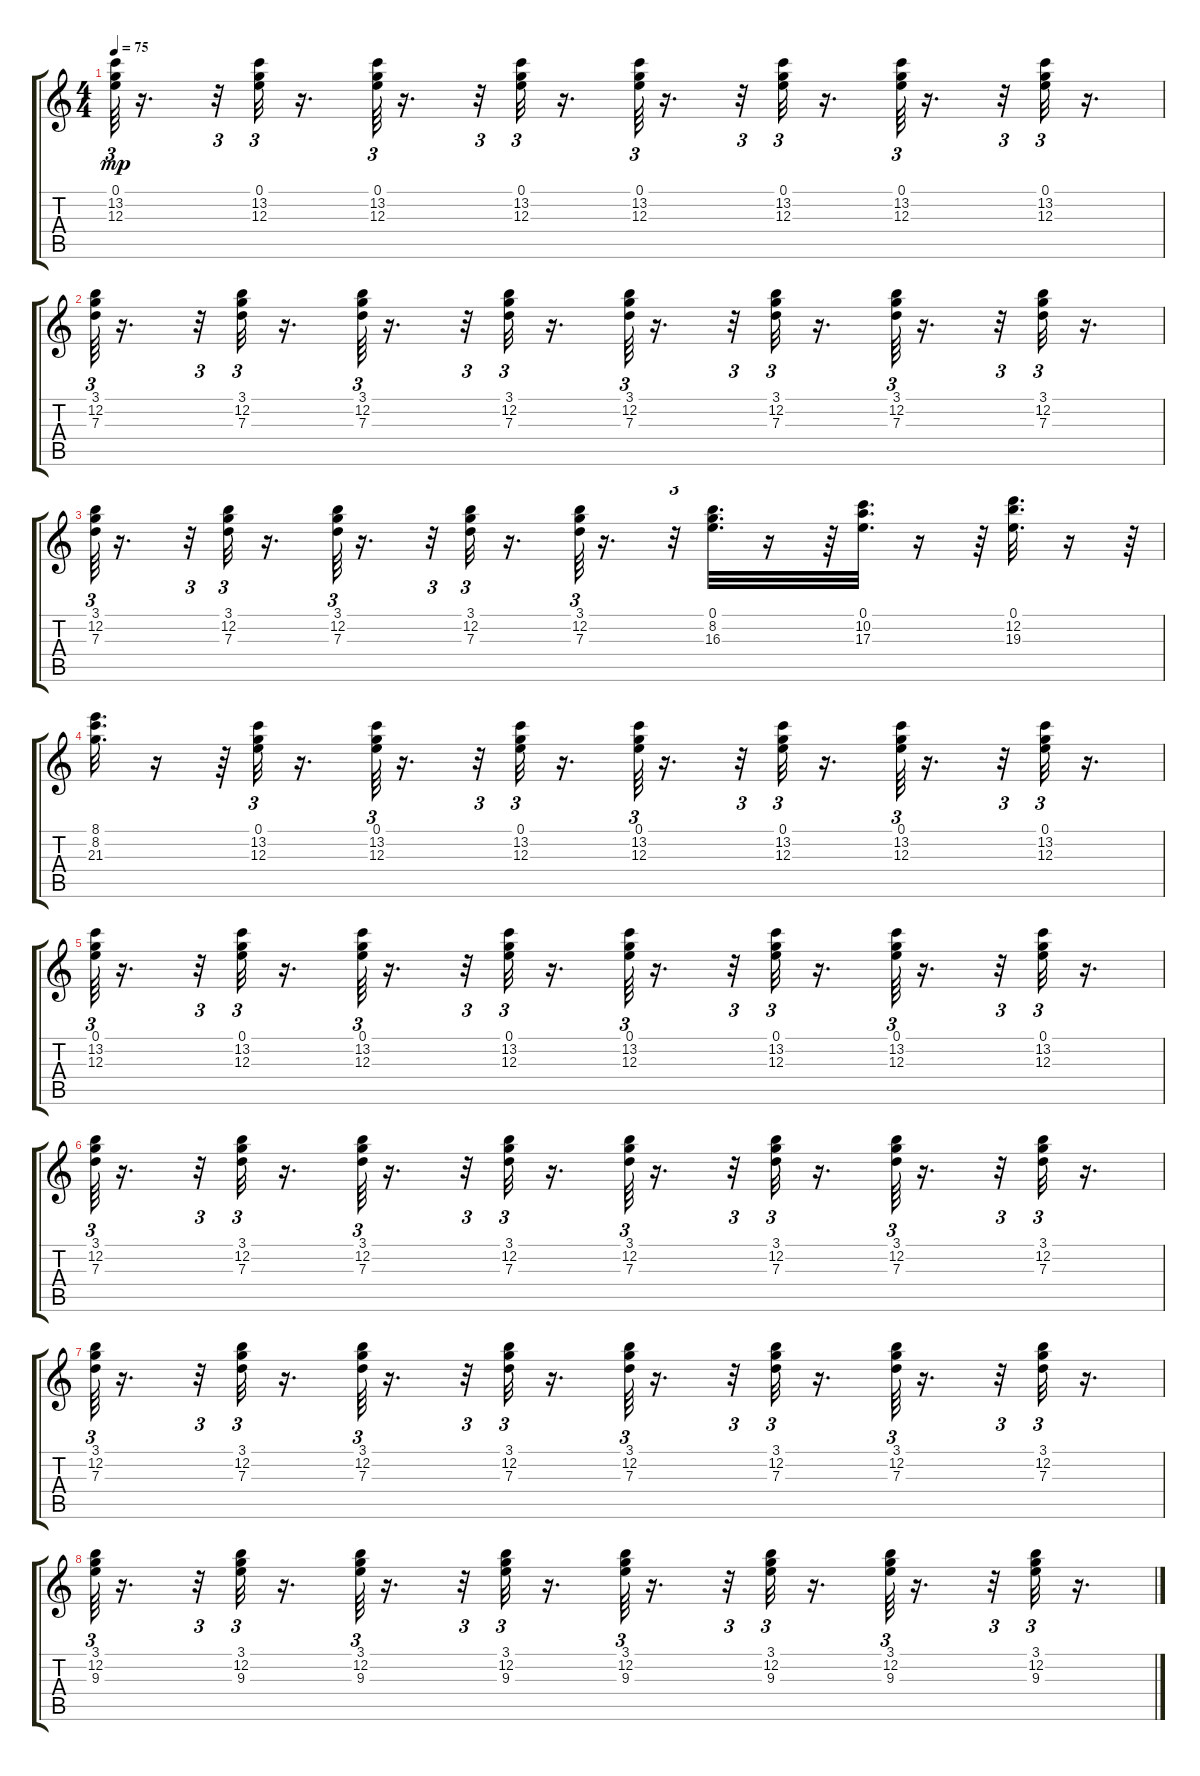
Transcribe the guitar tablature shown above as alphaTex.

\track "" {instrument acousticguitarsteel}
\staff {score tabs}
\tuning (E4 B3 G3 D3 A2 E2) {hide}
\ts (4 4)
\tempo 75
\clef g2
\ks c
(0.1 13.2 12.3).64{tu (3 2) dy mp} r.16{d} r.32{tu (3 2)} (0.1 13.2 12.3).32{tu (3 2)} r.16{d} (0.1 13.2 12.3).64{tu (3 2)} r.16{d} r.32{tu (3 2)} (0.1 13.2 12.3).32{tu (3 2)} r.16{d} (0.1 13.2 12.3).64{tu (3 2)} r.16{d} r.32{tu (3 2)} (0.1 13.2 12.3).32{tu (3 2)} r.16{d} (0.1 13.2 12.3).64{tu (3 2)} r.16{d} r.32{tu (3 2)} (0.1 13.2 12.3).32{tu (3 2)} r.16{d} |
(3.1 12.2 7.3).64{tu (3 2)} r.16{d} r.32{tu (3 2)} (3.1 12.2 7.3).32{tu (3 2)} r.16{d} (3.1 12.2 7.3).64{tu (3 2)} r.16{d} r.32{tu (3 2)} (3.1 12.2 7.3).32{tu (3 2)} r.16{d} (3.1 12.2 7.3).64{tu (3 2)} r.16{d} r.32{tu (3 2)} (3.1 12.2 7.3).32{tu (3 2)} r.16{d} (3.1 12.2 7.3).64{tu (3 2)} r.16{d} r.32{tu (3 2)} (3.1 12.2 7.3).32{tu (3 2)} r.16{d} |
(3.1 12.2 7.3).64{tu (3 2)} r.16{d} r.32{tu (3 2)} (3.1 12.2 7.3).32{tu (3 2)} r.16{d} (3.1 12.2 7.3).64{tu (3 2)} r.16{d} r.32{tu (3 2)} (3.1 12.2 7.3).32{tu (3 2)} r.16{d} (3.1 12.2 7.3).64{tu (3 2)} r.16{d} r.32{tu (3 2)} (0.1 8.2 16.3).32{d} r.16 r.64 (0.1 10.2 17.3).32{d} r.16 r.64 (0.1 12.2 19.3).32{d} r.16 r.64 |
(8.1 8.2 21.3).32{d} r.16 r.64 (0.1 13.2 12.3).32{tu (3 2)} r.16{d} (0.1 13.2 12.3).64{tu (3 2)} r.16{d} r.32{tu (3 2)} (0.1 13.2 12.3).32{tu (3 2)} r.16{d} (0.1 13.2 12.3).64{tu (3 2)} r.16{d} r.32{tu (3 2)} (0.1 13.2 12.3).32{tu (3 2)} r.16{d} (0.1 13.2 12.3).64{tu (3 2)} r.16{d} r.32{tu (3 2)} (0.1 13.2 12.3).32{tu (3 2)} r.16{d} |
(0.1 13.2 12.3).64{tu (3 2)} r.16{d} r.32{tu (3 2)} (0.1 13.2 12.3).32{tu (3 2)} r.16{d} (0.1 13.2 12.3).64{tu (3 2)} r.16{d} r.32{tu (3 2)} (0.1 13.2 12.3).32{tu (3 2)} r.16{d} (0.1 13.2 12.3).64{tu (3 2)} r.16{d} r.32{tu (3 2)} (0.1 13.2 12.3).32{tu (3 2)} r.16{d} (0.1 13.2 12.3).64{tu (3 2)} r.16{d} r.32{tu (3 2)} (0.1 13.2 12.3).32{tu (3 2)} r.16{d} |
(3.1 12.2 7.3).64{tu (3 2)} r.16{d} r.32{tu (3 2)} (3.1 12.2 7.3).32{tu (3 2)} r.16{d} (3.1 12.2 7.3).64{tu (3 2)} r.16{d} r.32{tu (3 2)} (3.1 12.2 7.3).32{tu (3 2)} r.16{d} (3.1 12.2 7.3).64{tu (3 2)} r.16{d} r.32{tu (3 2)} (3.1 12.2 7.3).32{tu (3 2)} r.16{d} (3.1 12.2 7.3).64{tu (3 2)} r.16{d} r.32{tu (3 2)} (3.1 12.2 7.3).32{tu (3 2)} r.16{d} |
(3.1 12.2 7.3).64{tu (3 2)} r.16{d} r.32{tu (3 2)} (3.1 12.2 7.3).32{tu (3 2)} r.16{d} (3.1 12.2 7.3).64{tu (3 2)} r.16{d} r.32{tu (3 2)} (3.1 12.2 7.3).32{tu (3 2)} r.16{d} (3.1 12.2 7.3).64{tu (3 2)} r.16{d} r.32{tu (3 2)} (3.1 12.2 7.3).32{tu (3 2)} r.16{d} (3.1 12.2 7.3).64{tu (3 2)} r.16{d} r.32{tu (3 2)} (3.1 12.2 7.3).32{tu (3 2)} r.16{d} |
(3.1 12.2 9.3).64{tu (3 2)} r.16{d} r.32{tu (3 2)} (3.1 12.2 9.3).32{tu (3 2)} r.16{d} (3.1 12.2 9.3).64{tu (3 2)} r.16{d} r.32{tu (3 2)} (3.1 12.2 9.3).32{tu (3 2)} r.16{d} (3.1 12.2 9.3).64{tu (3 2)} r.16{d} r.32{tu (3 2)} (3.1 12.2 9.3).32{tu (3 2)} r.16{d} (3.1 12.2 9.3).64{tu (3 2)} r.16{d} r.32{tu (3 2)} (3.1 12.2 9.3).32{tu (3 2)} r.16{d}
